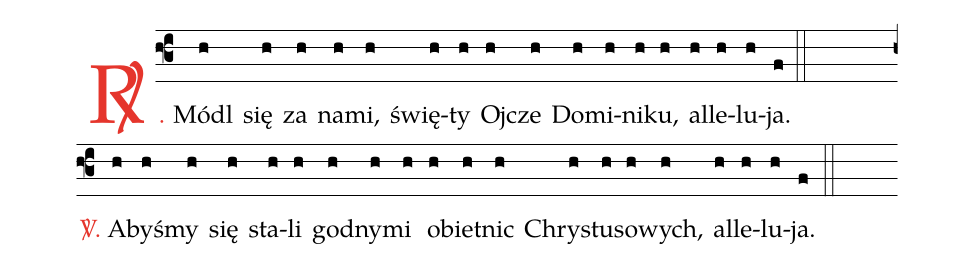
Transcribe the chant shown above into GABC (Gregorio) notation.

%%
(f3)
<c><sp>R/</sp>.</c> Módl(h) się(h) za(h) na(h)mi,(h) świę(h)ty(h) Oj(h)cze(h) Do(h)mi(h)ni(h)ku,(h) al(h)le(h)lu(h)ja.(f) (::) (Z)
<c><sp>V/</sp>.</c> A(h)by(h)śmy(h) się(h) sta(h)li(h) god(h)ny(h)mi(h) o(h)biet(h)nic(h) Chry(h)stu(h)so(h)wych,(h) al(h)le(h)lu(h)ja.(f) (::) (Z)
